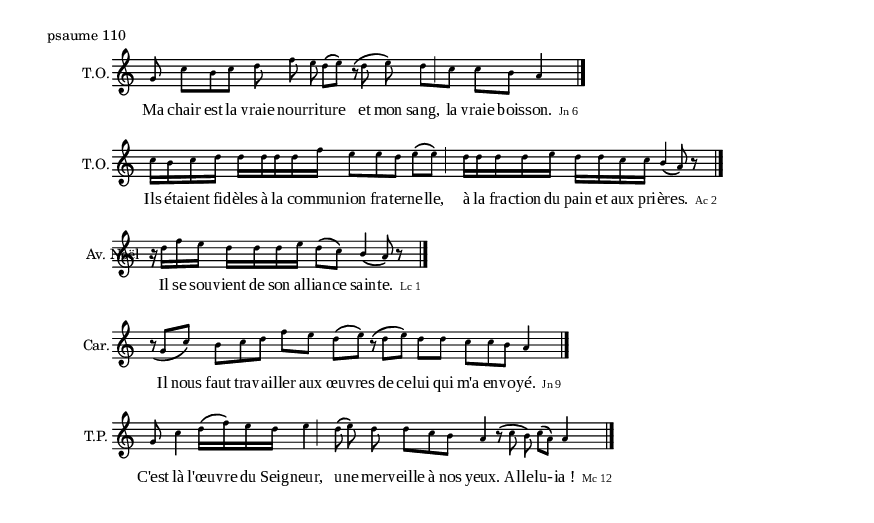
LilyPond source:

\version "2.10.0"
 \include "definitions.ly"
 \markup {psaume  110}


\relative c'' { 
	\new Staff {
		\cadenzaOn
		\set Staff.instrumentName = \markup{ \center-align { T.O. } }
		g8
		\times 2/3 { c[ b c] }
		\times 2/3 { d f e }
		d[\( e\)]
		\pespace
		\times 2/3 { r\( d e\) }
		d[ \cesure\pespace c]
		c[ b]
		a4
		\endBar
	}

	\addlyrics {
		Ma chair est la vraie nour -- ri -- tu -- re et mon sang, la vraie bois -- son.
		\markup { \citation #"Jn 6" } }
	
	
}
\relative c'' { 
	\new Staff {
		\cadenzaOn
		\set Staff.instrumentName = \markup{ \center-align { T.O. } }
		c16[ b c d]
		\times 2/5 {d16[d d d f]}
		\times 2/3 { e8[ e d] }
		e8[\( e\)] \cesure \pespace
		\times 2/5 {d16[d d d e]}
		d16[ d c c]
		\stemUp b4\( a8\) r8
		\endBar
	}

	\addlyrics {
		Ils ét -- aient fi -- dèles à la co -- mmu -- nion fra -- ter -- ne -- lle, à la fra -- ction du pain et aux pri -- èr -- es. 
		\markup { \citation #"Ac 2" } }
	
	
}
\relative c'' { 
	\new Staff {
		\cadenzaOn
		\set Staff.instrumentName = \markup{ \center-align { Av. Noël} }
		r16 d[ f e]
		d[ d d e]
		d8[\( c\)]
		\stemUp \times 2/3 { b4\( a8\) } r8
		\endBar
	}

	\addlyrics {
		Il se sou -- vient de son al -- lian -- ce sain -- te.
		\markup { \citation #"Lc 1" } }
	
	
}
\relative c'' { 
	\new Staff {
		\cadenzaOn
		\set Staff.instrumentName = \markup{ \center-align { Car. } }
		\times 2/3 { r8_\( g[ c]\) }
		\times 2/3 { b8[ c d] }
		f8[ e]  d8[\( e\)]
		\times 2/3 { r8\( d[ e]\) } d8[ d]
		\times 2/3 { c8[ c b] }
		a4
		
		\endBar
	}

	\addlyrics {
		Il nous faut tra -- vai -- ller aux œu -- vres de ce -- lui qui m'a en -- vo -- yé.
		\markup { \citation #"Jn 9" } }
	
	
}

\relative c'' { 
	\new Staff {
		\cadenzaOn
		\set Staff.instrumentName = \markup{ \center-align { T.P. } }
		g8
		c4
		d16[\( f\) e d]
		e4
		\cesure \pespace
		\times 2/3 { d8\( e\) d }
		\times 2/3 { d[ c b] }
		a4
		
\espall
		\times 2/3 { r
8\( c b\) }
		c[\( a\)]
		a4
		\endBar
	}

	\addlyrics {
		C'est là l'œu -- vre du Seig -- neur, u -- ne mer -- veille à nos yeux. Al -- le -- lu -- - -- "ia !"
		\markup { \citation #"Mc 12" } }
	
	
}


